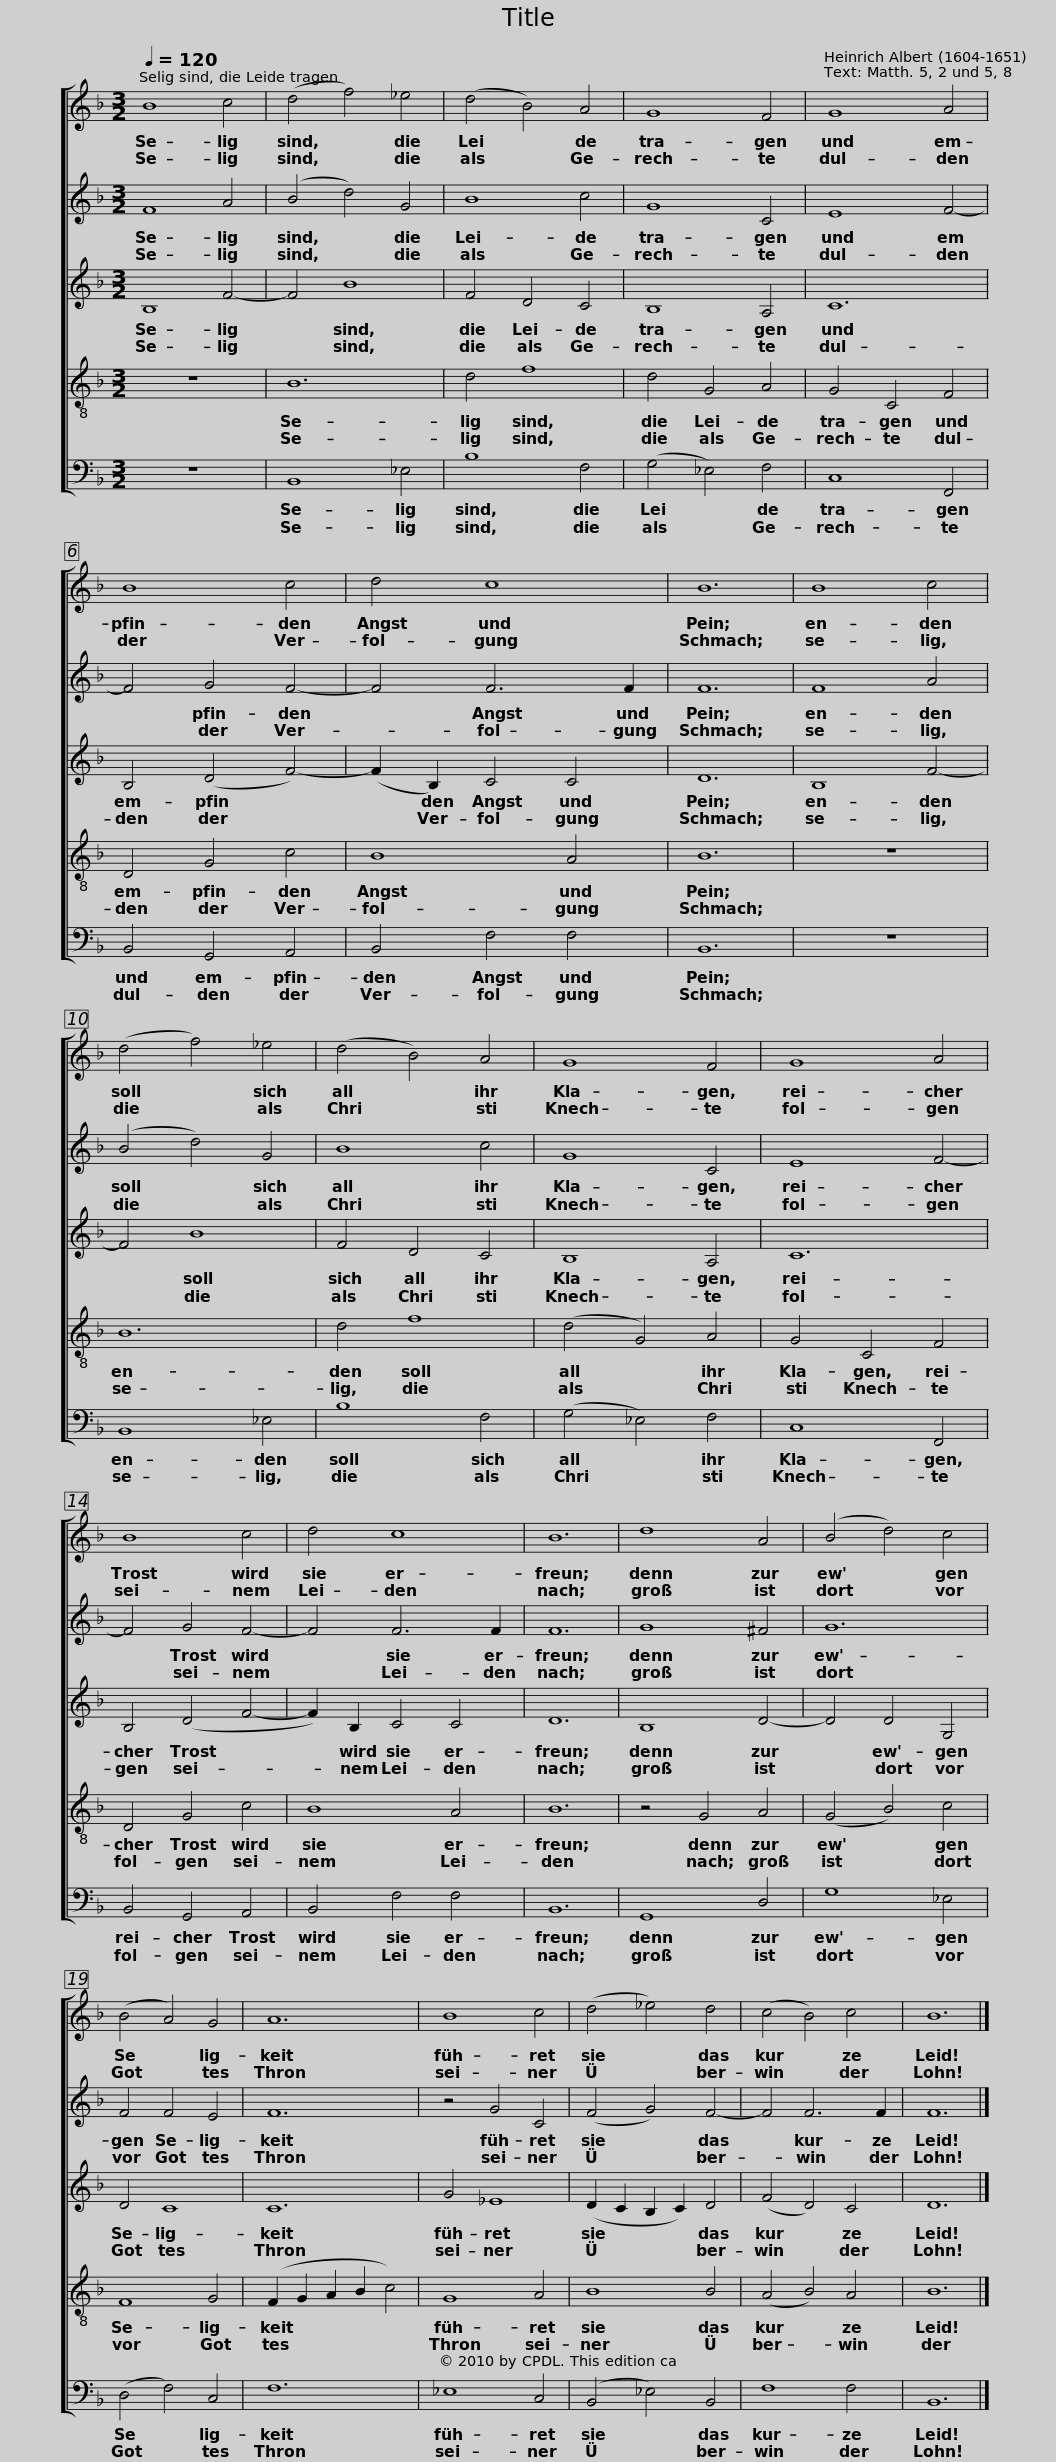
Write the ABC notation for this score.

X:1
%%score [ 1 2 3 4 5 ]
L:1/8
Q:1/4=120
M:3/2
I:linebreak $
K:F
V:1 treble
V:2 treble
V:3 treble
V:4 treble-8
V:5 bass
V:1
 B8 c4 | (d4 f4) _e4 | (d4 B4) A4 | G8 F4 | G8 A4 | %5
 B8 c4 |$ d4 c8 | B12 | B8 c4 | (d4 f4) _e4 | %10
 (d4 B4) A4 | G8 F4 |$ G8 A4 | B8 c4 | d4 c8 | %15
 B12 | d8 A4 | (B4 d4) c4 |$ (B4 A4) G4 | A12 | %20
 B8 c4 | (d4 _e4) d4 | (c4 B4) c4 | B12 |] %24
V:2
 F8 A4 | (B4 d4) G4 | B8 c4 | G8 C4 | E8 F4- | %5
 F4 G4 F4- |$ F4 F6 F2 | F12 | F8 A4 | (B4 d4) G4 | %10
 B8 c4 | G8 C4 |$ E8 F4- | F4 G4 F4- | F4 F6 F2 | %15
 F12 | G8 ^F4 | G12 |$ F4 F4 E4 | F12 | %20
 z4 G4 C4 | (F4 G4) F4- | F4 F6 F2 | F12 |] %24
V:3
 B,8 F4- | F4 B8 | F4 D4 C4 | B,8 A,4 | C12 | %5
 B,4 (D4 F4-) |$ (F2 B,2) C4 C4 | D12 | B,8 F4- | F4 B8 | %10
 F4 D4 C4 | B,8 A,4 |$ C12 | B,4 (D4 F4- | F2) B,2 C4 C4 | %15
 D12 | B,8 D4- | D4 D4 G,4 |$ D4 C8 | C12 | %20
 G4 _E8 | (D2 C2 B,2 C2) D4 | (F4 D4) C4 | D12 |] %24
V:4
 z12 | B12 | d4 f8 | d4 G4 A4 | G4 C4 F4 | %5
 D4 G4 c4 |$ B8 A4 | B12 | z12 | B12 | %10
 d4 f8 | (d4 G4) A4 |$ G4 C4 F4 | D4 G4 c4 | B8 A4 | %15
 B12 | z4 G4 A4 | (G4 B4) c4 |$ F8 G4 | (F2 G2 A2 B2 c4) | %20
 G8 A4 | B8 B4 | (A4 B4) A4 | B12 |] %24
V:5
 z12 | B,,8 _E,4 | B,8 F,4 | (G,4 _E,4) F,4 | C,8 F,,4 | %5
 B,,4 G,,4 A,,4 |$ B,,4 F,4 F,4 | B,,12 | z12 | B,,8 _E,4 | %10
 B,8 F,4 | (G,4 _E,4) F,4 |$ C,8 F,,4 | B,,4 G,,4 A,,4 | B,,4 F,4 F,4 | %15
 B,,12 | G,,8 D,4 | G,8 _E,4 |$ (D,4 F,4) C,4 | F,12 | %20
 _E,8 C,4 | (B,,4 _E,4) B,,4 | F,8 F,4 | B,,12 |] %24
